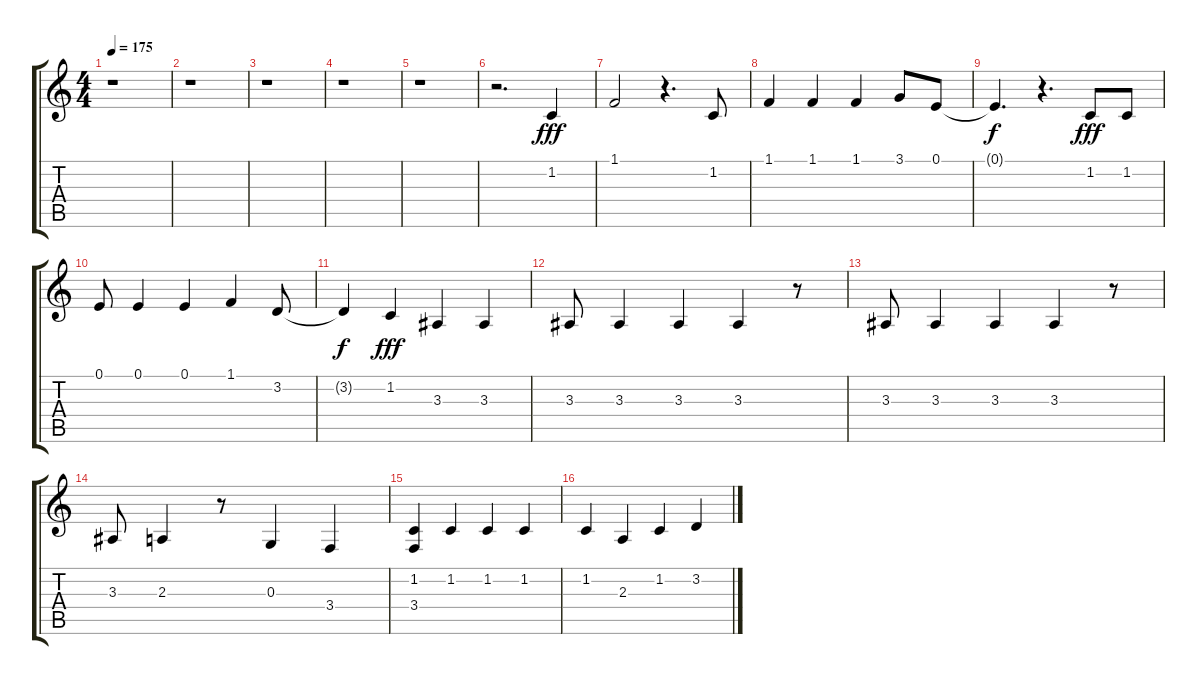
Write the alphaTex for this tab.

\track "" {instrument lead8bassandlead}
\staff {score tabs}
\tuning (E4 B3 G3 D3 A2 E2) {hide}
\ts (4 4)
\tempo 175
\clef g2
\ks c
r.1{dy fff} |
r.1 |
r.1 |
r.1 |
r.1 |
r.2{d} 1.2.4 |
1.1.2 r.4{d} 1.2.8 |
1.1.4 1.1.4 1.1.4 3.1.8 0.1.8 |
0.1{t}.4{d dy f} r.4{d} 1.2.8{dy fff} 1.2.8 |
0.1.8 0.1.4 0.1.4 1.1.4 3.2.8 |
3.2{t}.4{dy f} 1.2.4{dy fff} 3.3.4 3.3.4 |
3.3.8 3.3.4 3.3.4 3.3.4 r.8 |
3.3.8 3.3.4 3.3.4 3.3.4 r.8 |
3.3.8 2.3.4 r.8 0.3.4 3.4.4 |
(1.2 3.4).4 1.2.4 1.2.4 1.2.4 |
1.2.4 2.3.4 1.2.4 3.2.4
